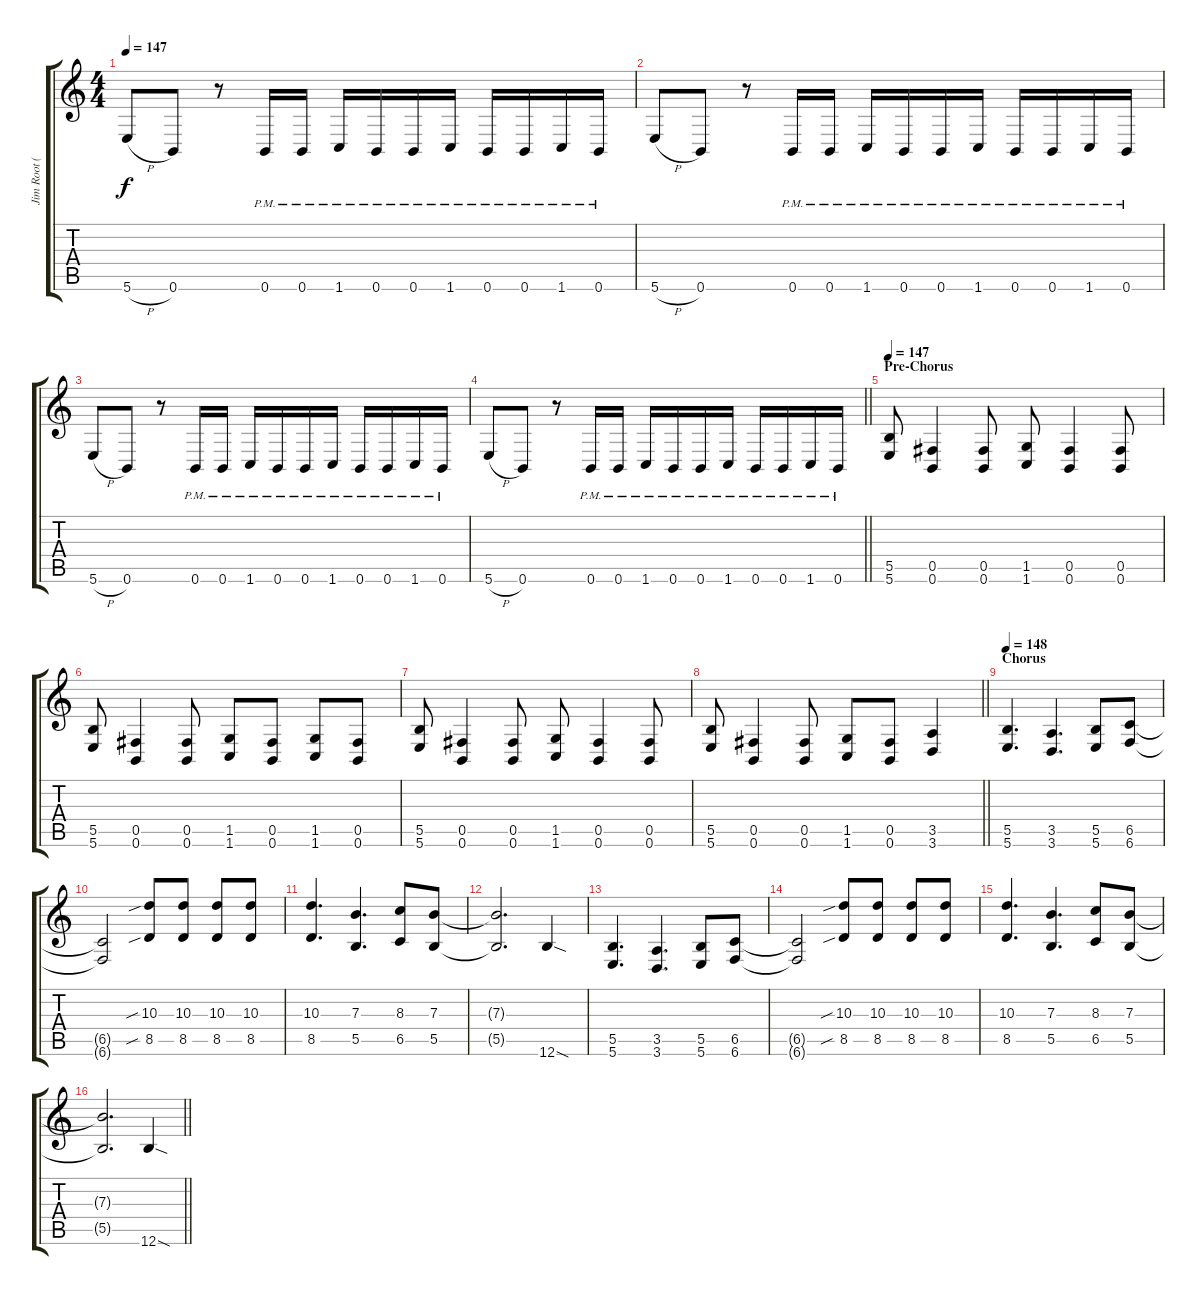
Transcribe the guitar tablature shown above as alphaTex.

\track ("Jim Root (Rithm Guitar)" "Jim Root (") {instrument overdrivenguitar}
\staff {score tabs}
\tuning (Db4 Ab3 E3 B2 Gb2 B1) {hide}
\ts (4 4)
\tempo 147
\clef g2
\ks c
5.6{h}.8{dy f} 0.6.8 r.8 0.6{pm}.16 0.6{pm}.16 1.6{pm}.16 0.6{pm}.16 0.6{pm}.16 1.6{pm}.16 0.6{pm}.16 0.6{pm}.16 1.6{pm}.16 0.6{pm}.16 |
5.6{h}.8 0.6.8 r.8 0.6{pm}.16 0.6{pm}.16 1.6{pm}.16 0.6{pm}.16 0.6{pm}.16 1.6{pm}.16 0.6{pm}.16 0.6{pm}.16 1.6{pm}.16 0.6{pm}.16 |
5.6{h}.8 0.6.8 r.8 0.6{pm}.16 0.6{pm}.16 1.6{pm}.16 0.6{pm}.16 0.6{pm}.16 1.6{pm}.16 0.6{pm}.16 0.6{pm}.16 1.6{pm}.16 0.6{pm}.16 |
\barLineRight lightlight
5.6{h}.8 0.6.8 r.8 0.6{pm}.16 0.6{pm}.16 1.6{pm}.16 0.6{pm}.16 0.6{pm}.16 1.6{pm}.16 0.6{pm}.16 0.6{pm}.16 1.6{pm}.16 0.6{pm}.16 |
\section ("" "Pre-Chorus")
\tempo 147
(5.5 5.6).8 (0.5 0.6).4 (0.5 0.6).8 (1.5 1.6).8 (0.5 0.6).4 (0.5 0.6).8 |
(5.5 5.6).8 (0.5 0.6).4 (0.5 0.6).8 (1.5 1.6).8 (0.5 0.6).8 (1.5 1.6).8 (0.5 0.6).8 |
(5.5 5.6).8 (0.5 0.6).4 (0.5 0.6).8 (1.5 1.6).8 (0.5 0.6).4 (0.5 0.6).8 |
\barLineRight lightlight
(5.5 5.6).8 (0.5 0.6).4 (0.5 0.6).8 (1.5 1.6).8 (0.5 0.6).8 (3.5 3.6).4 |
\section ("" "Chorus")
\tempo 148
(5.5 5.6).4{d} (3.5 3.6).4{d} (5.5 5.6).8 (6.5 6.6).8 |
(6.5{t} 6.6{t}).2 (10.3{sib} 8.5{sib}).8 (10.3 8.5).8 (10.3 8.5).8 (10.3 8.5).8 |
(10.3 8.5).4{d} (7.3 5.5).4{d} (8.3 6.5).8 (7.3 5.5).8 |
(7.3{t} 5.5{t}).2{d} 12.6{sod}.4 |
(5.5 5.6).4{d} (3.5 3.6).4{d} (5.5 5.6).8 (6.5 6.6).8 |
(6.5{t} 6.6{t}).2 (10.3{sib} 8.5{sib}).8 (10.3 8.5).8 (10.3 8.5).8 (10.3 8.5).8 |
(10.3 8.5).4{d} (7.3 5.5).4{d} (8.3 6.5).8 (7.3 5.5).8 |
\barLineRight lightlight
(7.3{t} 5.5{t}).2{d} 12.6{sod}.4
